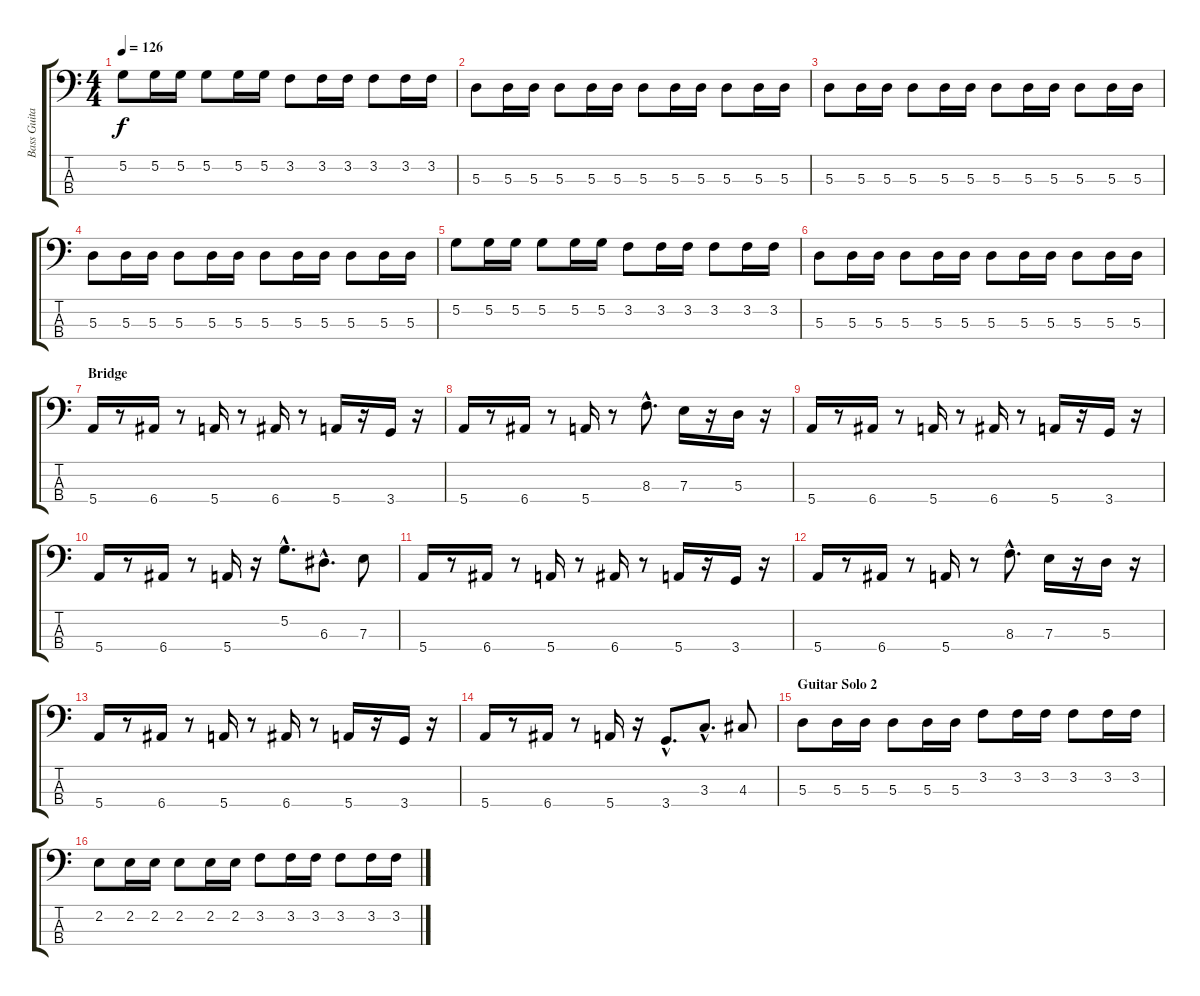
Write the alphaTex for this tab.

\track ("Bass Guitar" "Bass Guita") {instrument electricbasspick}
\staff {score tabs}
\tuning (G2 D2 A1 E1) {hide}
\ts (4 4)
\tempo 126
\clef f4
\ks c
5.2.8{dy f} 5.2.16 5.2.16 5.2.8 5.2.16 5.2.16 3.2.8 3.2.16 3.2.16 3.2.8 3.2.16 3.2.16 |
5.3.8 5.3.16 5.3.16 5.3.8 5.3.16 5.3.16 5.3.8 5.3.16 5.3.16 5.3.8 5.3.16 5.3.16 |
5.3.8 5.3.16 5.3.16 5.3.8 5.3.16 5.3.16 5.3.8 5.3.16 5.3.16 5.3.8 5.3.16 5.3.16 |
5.3.8 5.3.16 5.3.16 5.3.8 5.3.16 5.3.16 5.3.8 5.3.16 5.3.16 5.3.8 5.3.16 5.3.16 |
5.2.8 5.2.16 5.2.16 5.2.8 5.2.16 5.2.16 3.2.8 3.2.16 3.2.16 3.2.8 3.2.16 3.2.16 |
5.3.8 5.3.16 5.3.16 5.3.8 5.3.16 5.3.16 5.3.8 5.3.16 5.3.16 5.3.8 5.3.16 5.3.16 |
\section ("" "Bridge")
5.4.16 r.8 6.4.16 r.8 5.4.16 r.8 6.4.16 r.8 5.4.16 r.16 3.4.16 r.16 |
5.4.16 r.8 6.4.16 r.8 5.4.16 r.8 8.3{hac}.8{d} 7.3.16 r.16 5.3.16 r.16 |
5.4.16 r.8 6.4.16 r.8 5.4.16 r.8 6.4.16 r.8 5.4.16 r.16 3.4.16 r.16 |
5.4.16 r.8 6.4.16 r.8 5.4.16 r.16 5.2{hac}.8{d} 6.3{hac}.8{d} 7.3.8 |
5.4.16 r.8 6.4.16 r.8 5.4.16 r.8 6.4.16 r.8 5.4.16 r.16 3.4.16 r.16 |
5.4.16 r.8 6.4.16 r.8 5.4.16 r.8 8.3{hac}.8{d} 7.3.16 r.16 5.3.16 r.16 |
5.4.16 r.8 6.4.16 r.8 5.4.16 r.8 6.4.16 r.8 5.4.16 r.16 3.4.16 r.16 |
5.4.16 r.8 6.4.16 r.8 5.4.16 r.16 3.4{hac}.8{d} 3.3{hac}.8{d} 4.3.8 |
\section ("" "Guitar Solo 2")
5.3.8 5.3.16 5.3.16 5.3.8 5.3.16 5.3.16 3.2.8 3.2.16 3.2.16 3.2.8 3.2.16 3.2.16 |
2.2.8 2.2.16 2.2.16 2.2.8 2.2.16 2.2.16 3.2.8 3.2.16 3.2.16 3.2.8 3.2.16 3.2.16
